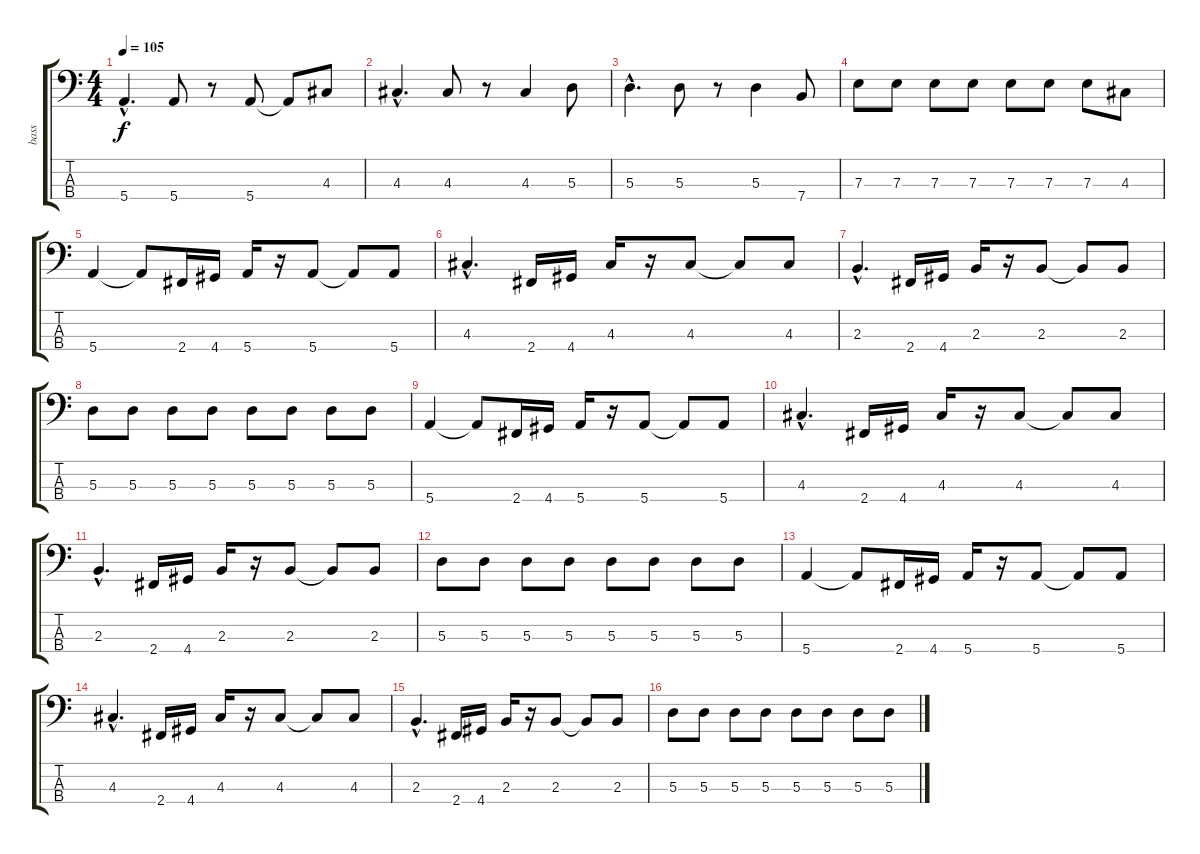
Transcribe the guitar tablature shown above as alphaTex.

\track ("bass" "bass") {instrument electricbassfinger}
\staff {score tabs}
\tuning (G2 D2 A1 E1) {hide}
\ts (4 4)
\tempo 105
\clef f4
\ks c
5.4{hac}.4{d dy f} 5.4.8 r.8 5.4.8 5.4{t}.8 4.3.8 |
4.3{hac}.4{d} 4.3.8 r.8 4.3.4 5.3.8 |
5.3{hac}.4{d} 5.3.8 r.8 5.3.4 7.4.8 |
7.3.8 7.3.8 7.3.8 7.3.8 7.3.8 7.3.8 7.3.8 4.3.8 |
5.4.4 5.4{t}.8 2.4.16 4.4.16 5.4.16 r.16 5.4.8 5.4{t}.8 5.4.8 |
4.3{hac}.4{d} 2.4.16 4.4.16 4.3.16 r.16 4.3.8 4.3{t}.8 4.3.8 |
2.3{hac}.4{d} 2.4.16 4.4.16 2.3.16 r.16 2.3.8 2.3{t}.8 2.3.8 |
5.3.8 5.3.8 5.3.8 5.3.8 5.3.8 5.3.8 5.3.8 5.3.8 |
5.4.4 5.4{t}.8 2.4.16 4.4.16 5.4.16 r.16 5.4.8 5.4{t}.8 5.4.8 |
4.3{hac}.4{d} 2.4.16 4.4.16 4.3.16 r.16 4.3.8 4.3{t}.8 4.3.8 |
2.3{hac}.4{d} 2.4.16 4.4.16 2.3.16 r.16 2.3.8 2.3{t}.8 2.3.8 |
5.3.8 5.3.8 5.3.8 5.3.8 5.3.8 5.3.8 5.3.8 5.3.8 |
5.4.4 5.4{t}.8 2.4.16 4.4.16 5.4.16 r.16 5.4.8 5.4{t}.8 5.4.8 |
4.3{hac}.4{d} 2.4.16 4.4.16 4.3.16 r.16 4.3.8 4.3{t}.8 4.3.8 |
2.3{hac}.4{d} 2.4.16 4.4.16 2.3.16 r.16 2.3.8 2.3{t}.8 2.3.8 |
5.3.8 5.3.8 5.3.8 5.3.8 5.3.8 5.3.8 5.3.8 5.3.8
